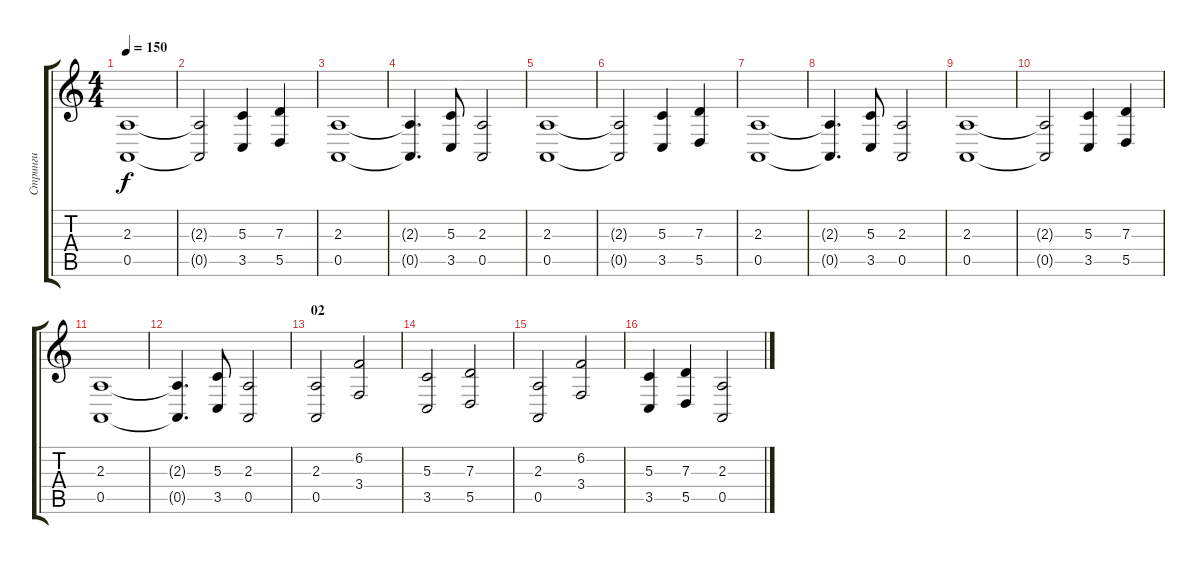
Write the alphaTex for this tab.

\track ("Стринги" "Стринги") {instrument choiraahs}
\staff {score tabs}
\tuning (E4 B3 G3 D3 A2 E2) {hide}
\ts (4 4)
\tempo 150
\clef g2
\ks c
(2.3 0.5).1{dy f} |
(2.3{t} 0.5{t}).2 (5.3 3.5).4 (7.3 5.5).4 |
(2.3 0.5).1 |
(2.3{t} 0.5{t}).4{d} (5.3 3.5).8 (2.3 0.5).2 |
(2.3 0.5).1 |
(2.3{t} 0.5{t}).2 (5.3 3.5).4 (7.3 5.5).4 |
(2.3 0.5).1 |
(2.3{t} 0.5{t}).4{d} (5.3 3.5).8 (2.3 0.5).2 |
(2.3 0.5).1 |
(2.3{t} 0.5{t}).2 (5.3 3.5).4 (7.3 5.5).4 |
(2.3 0.5).1 |
(2.3{t} 0.5{t}).4{d} (5.3 3.5).8 (2.3 0.5).2 |
\section ("" "02")
(2.3 0.5).2 (6.2 3.4).2 |
(5.3 3.5).2 (7.3 5.5).2 |
(2.3 0.5).2 (6.2 3.4).2 |
(5.3 3.5).4 (7.3 5.5).4 (2.3 0.5).2
